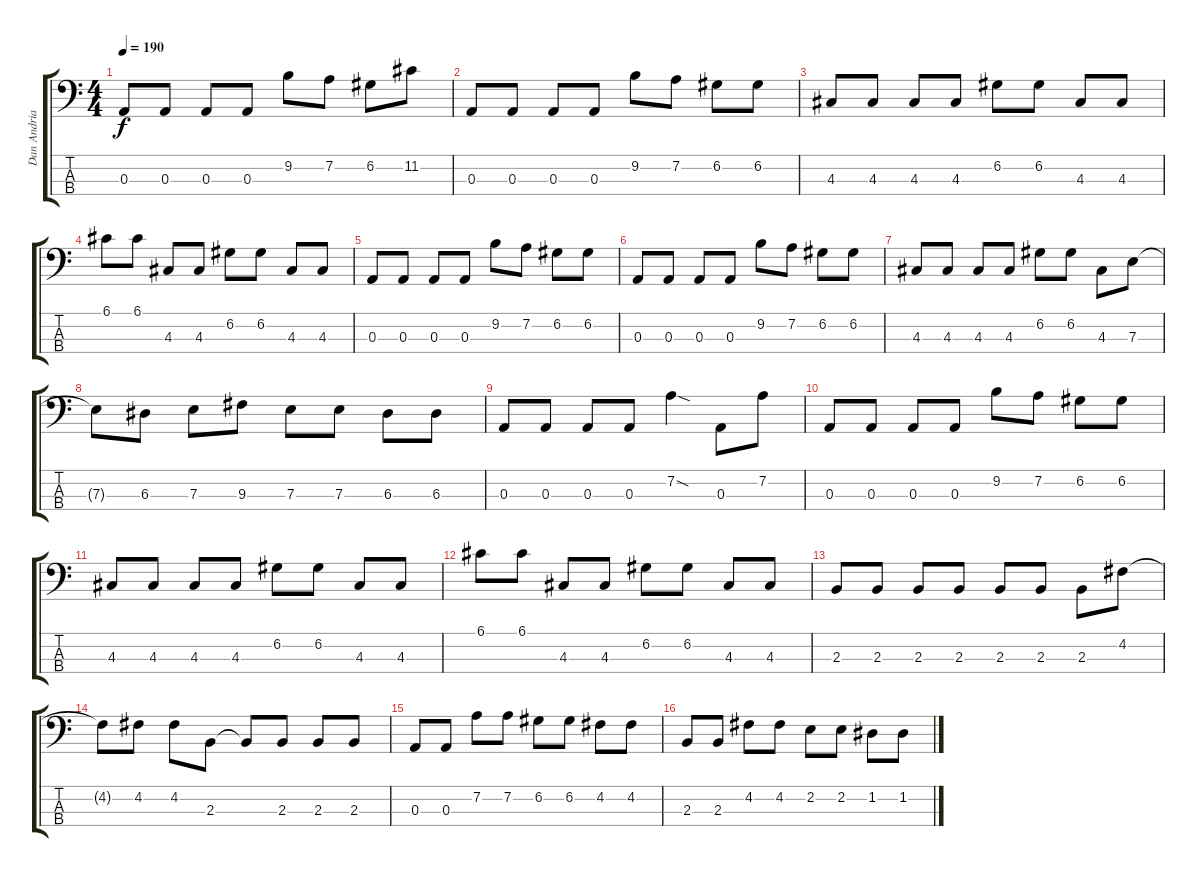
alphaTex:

\track ("Dan Andriano" "Dan Andria") {instrument electricbasspick}
\staff {score tabs}
\tuning (G2 D2 A1 E1) {hide}
\ts (4 4)
\tempo 190
\clef f4
\ks c
0.3.8{dy f} 0.3.8 0.3.8 0.3.8 9.2.8 7.2.8 6.2.8 11.2.8 |
0.3.8 0.3.8 0.3.8 0.3.8 9.2.8 7.2.8 6.2.8 6.2.8 |
4.3.8 4.3.8 4.3.8 4.3.8 6.2.8 6.2.8 4.3.8 4.3.8 |
6.1.8 6.1.8 4.3.8 4.3.8 6.2.8 6.2.8 4.3.8 4.3.8 |
0.3.8 0.3.8 0.3.8 0.3.8 9.2.8 7.2.8 6.2.8 6.2.8 |
0.3.8 0.3.8 0.3.8 0.3.8 9.2.8 7.2.8 6.2.8 6.2.8 |
4.3.8 4.3.8 4.3.8 4.3.8 6.2.8 6.2.8 4.3.8 7.3.8 |
7.3{t}.8 6.3.8 7.3.8 9.3.8 7.3.8 7.3.8 6.3.8 6.3.8 |
0.3.8 0.3.8 0.3.8 0.3.8 7.2{sod}.4 0.3.8 7.2.8 |
0.3.8 0.3.8 0.3.8 0.3.8 9.2.8 7.2.8 6.2.8 6.2.8 |
4.3.8 4.3.8 4.3.8 4.3.8 6.2.8 6.2.8 4.3.8 4.3.8 |
6.1.8 6.1.8 4.3.8 4.3.8 6.2.8 6.2.8 4.3.8 4.3.8 |
2.3.8 2.3.8 2.3.8 2.3.8 2.3.8 2.3.8 2.3.8 4.2.8 |
4.2{t}.8 4.2.8 4.2.8 2.3.8 2.3{t}.8 2.3.8 2.3.8 2.3.8 |
0.3.8 0.3.8 7.2.8 7.2.8 6.2.8 6.2.8 4.2.8 4.2.8 |
2.3.8 2.3.8 4.2.8 4.2.8 2.2.8 2.2.8 1.2.8 1.2.8
